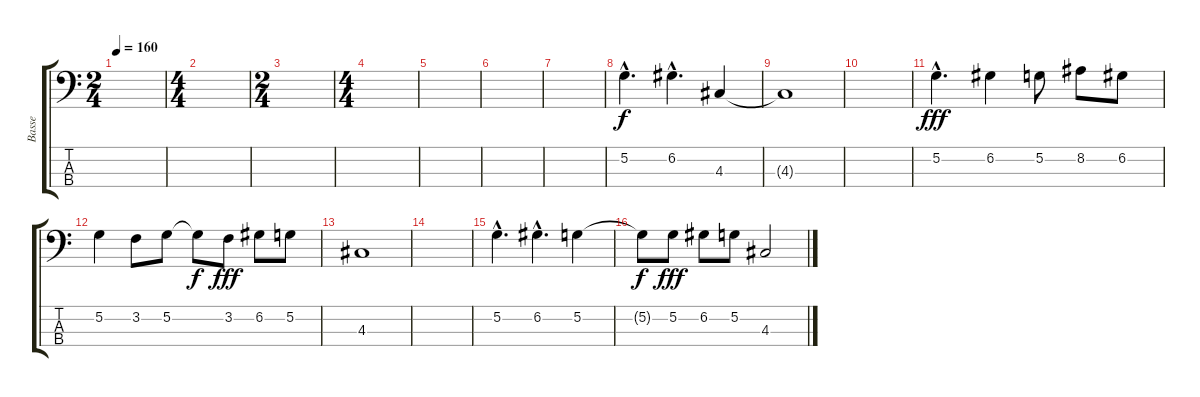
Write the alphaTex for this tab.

\track ("Basse" "Basse") {instrument electricbasspick}
\staff {score tabs}
\tuning (G2 D2 A1 E1) {hide}
\ts (2 4)
\tempo 160
\clef f4
\ks c
|
\ts (4 4)
|
\ts (2 4)
|
\ts (4 4)
|
|
|
|
5.2{hac}.4{d volume 16} 6.2{hac}.4{d} 4.3.4 |
4.3{t}.1{dy f} |
|
5.2{hac}.4{d dy fff} 6.2.4 5.2.8 8.2.8 6.2.8 |
5.2.4 3.2.8 5.2.8 5.2{t}.8{dy f} 3.2.8{dy fff} 6.2.8 5.2.8 |
4.3.1 |
|
5.2{hac}.4{d} 6.2{hac}.4{d} 5.2.4 |
5.2{t}.8{dy f} 5.2.8{dy fff} 6.2.8 5.2.8 4.3.2
